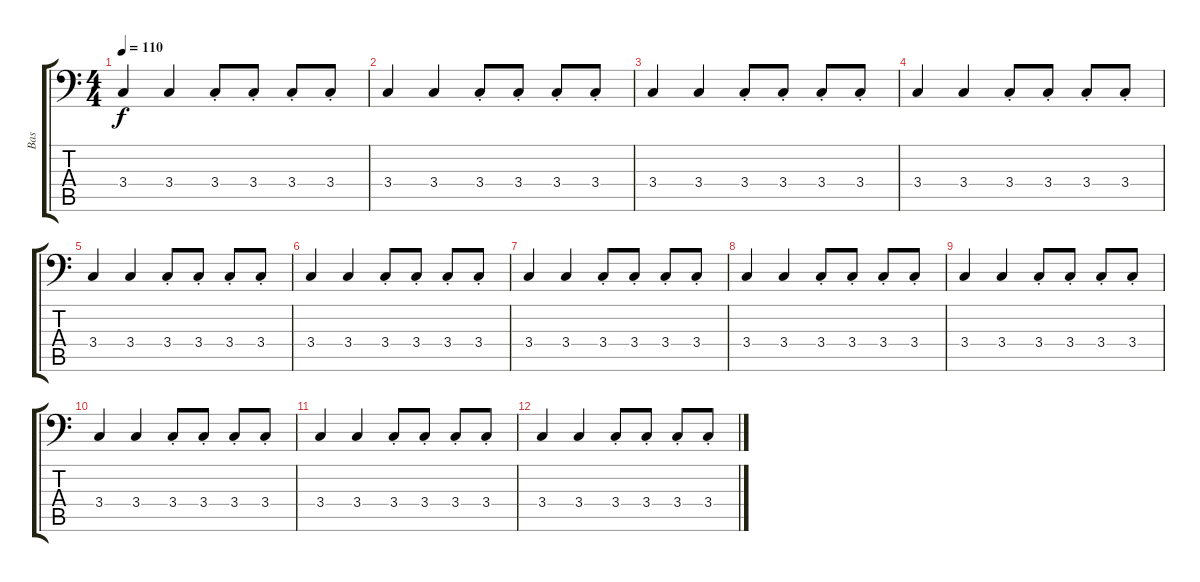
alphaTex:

\track ("Bas" "Bas") {instrument slapbass1}
\staff {score tabs}
\tuning (C3 G2 D2 A1 E1 B0) {hide}
\ts (4 4)
\tempo 110
\clef f4
\ks c
3.4.4{dy f} 3.4.4 3.4{st}.8 3.4{st}.8 3.4{st}.8 3.4{st}.8 |
3.4.4 3.4.4 3.4{st}.8 3.4{st}.8 3.4{st}.8 3.4{st}.8 |
3.4.4 3.4.4 3.4{st}.8 3.4{st}.8 3.4{st}.8 3.4{st}.8 |
3.4.4 3.4.4 3.4{st}.8 3.4{st}.8 3.4{st}.8 3.4{st}.8 |
3.4.4 3.4.4 3.4{st}.8 3.4{st}.8 3.4{st}.8 3.4{st}.8 |
3.4.4 3.4.4 3.4{st}.8 3.4{st}.8 3.4{st}.8 3.4{st}.8 |
3.4.4 3.4.4 3.4{st}.8 3.4{st}.8 3.4{st}.8 3.4{st}.8 |
3.4.4 3.4.4 3.4{st}.8 3.4{st}.8 3.4{st}.8 3.4{st}.8 |
3.4.4 3.4.4 3.4{st}.8 3.4{st}.8 3.4{st}.8 3.4{st}.8 |
3.4.4 3.4.4 3.4{st}.8 3.4{st}.8 3.4{st}.8 3.4{st}.8 |
3.4.4 3.4.4 3.4{st}.8 3.4{st}.8 3.4{st}.8 3.4{st}.8 |
3.4.4 3.4.4 3.4{st}.8 3.4{st}.8 3.4{st}.8 3.4{st}.8
